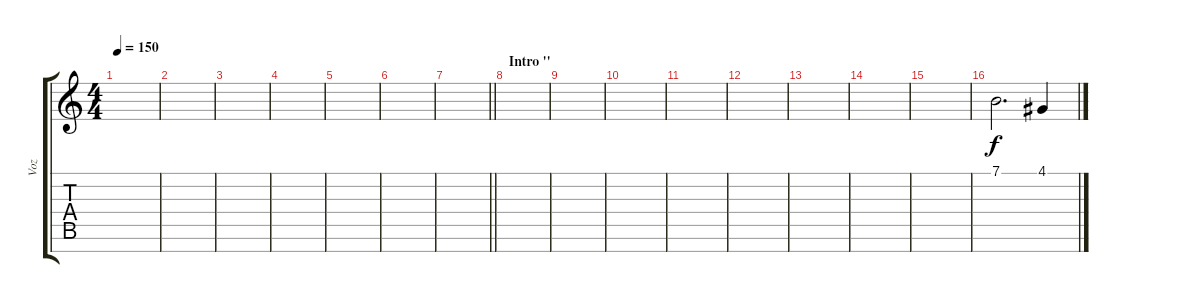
\track ("Voz" "Voz") {instrument lead1square}
\staff {score tabs}
\tuning (E4 B3 G3 D3 A2 E2 B1) {hide}
\ts (4 4)
\tempo 150
\clef g2
\ks c
|
|
|
|
|
|
\barLineRight lightlight
|
\section ("" "Intro ''")
|
|
|
|
|
|
|
|
7.1.2{d volume 16 instrument lead1square} 4.1.4
